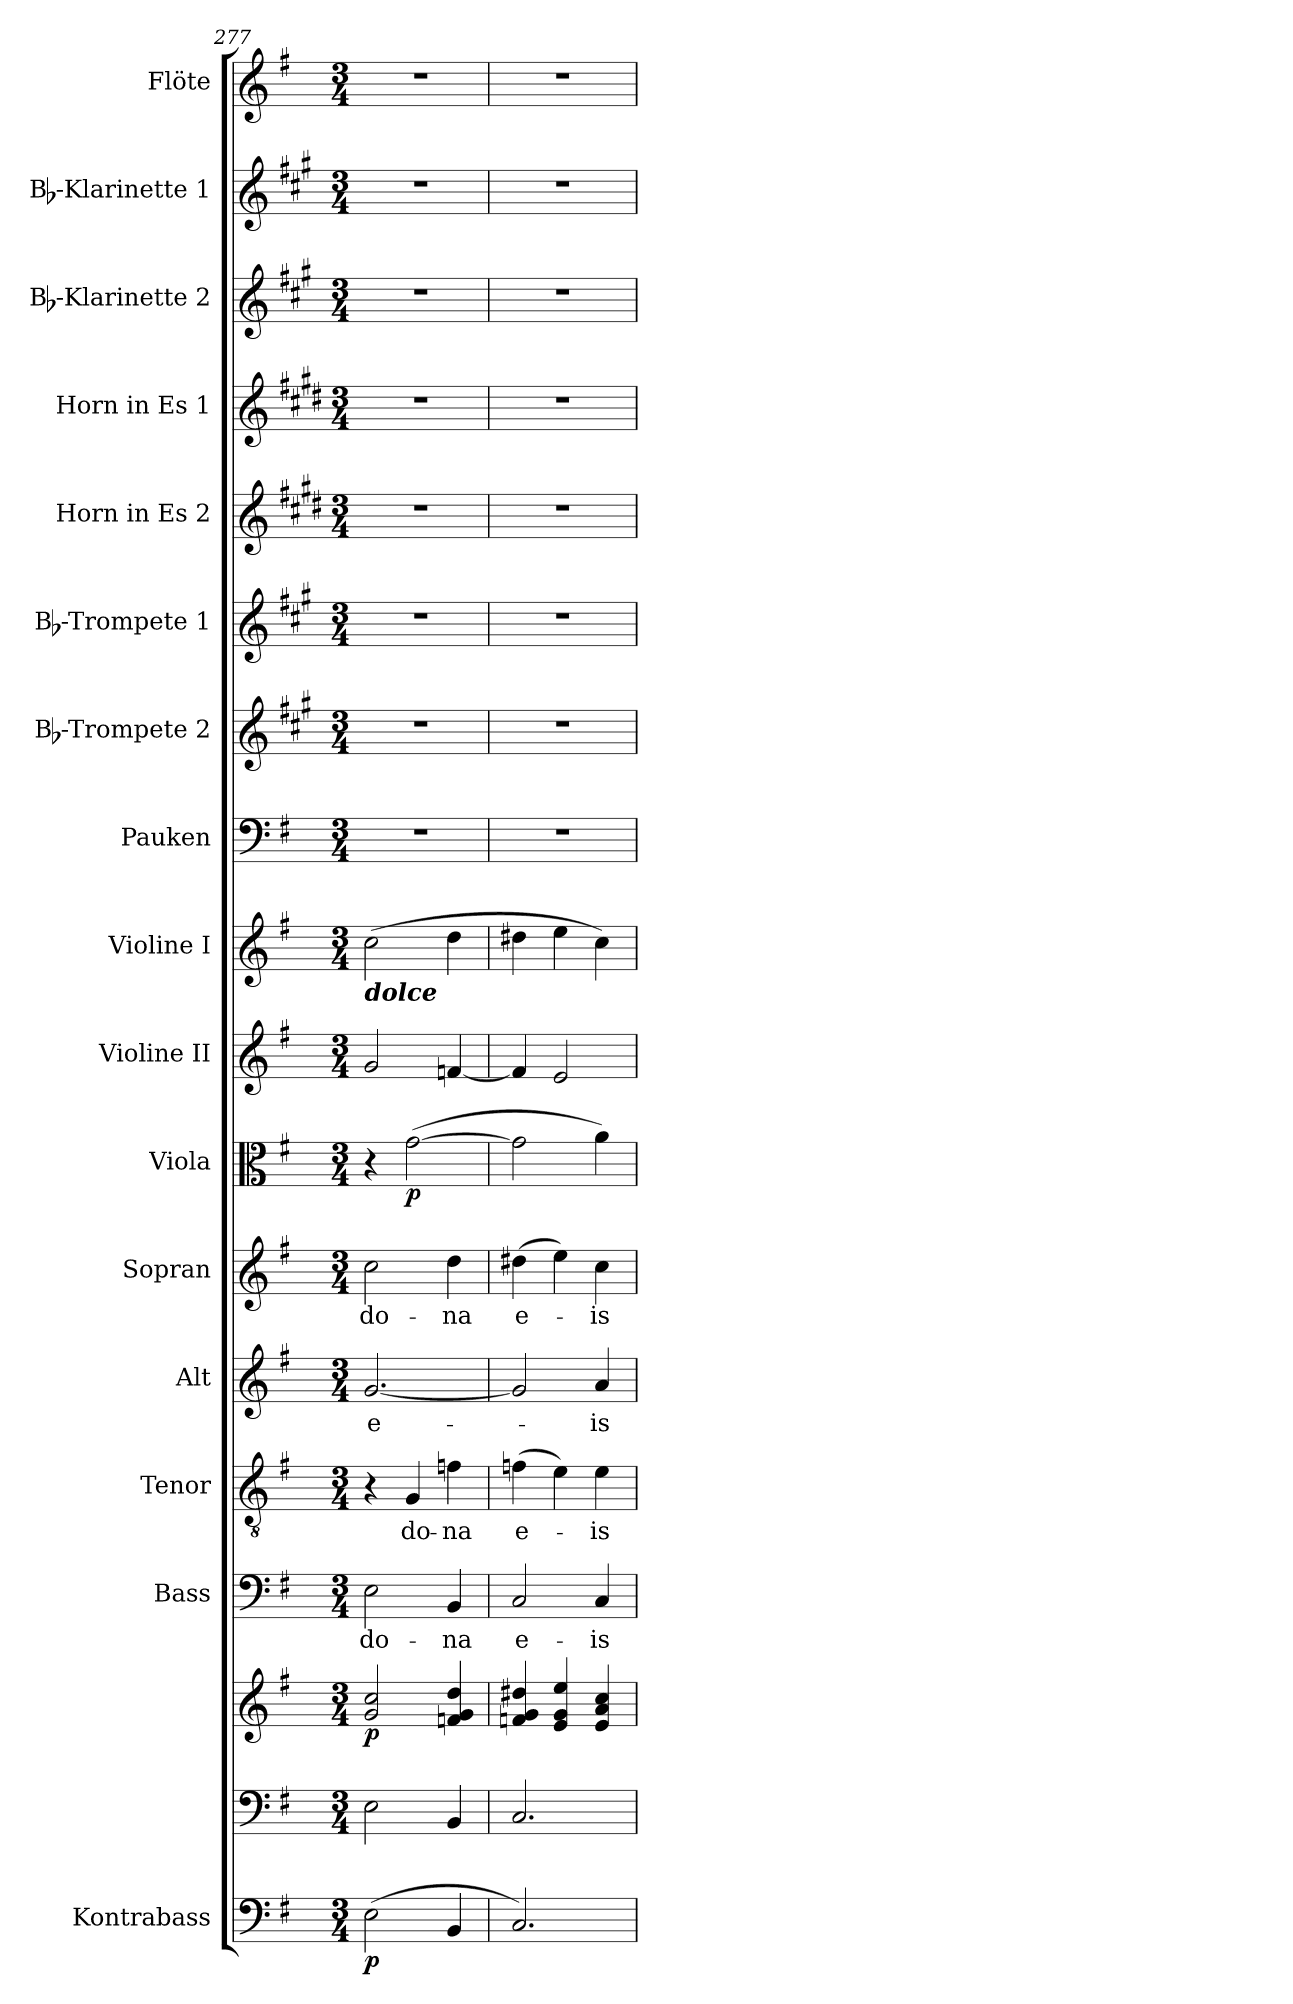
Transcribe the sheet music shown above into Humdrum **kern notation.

**kern	**dynam	**kern	**kern	**dynam	**kern	**text	**kern	**text	**kern	**text	**kern	**text	**kern	**dynam	**kern	**kern	**kern	**kern	**kern	**kern	**kern	**kern	**kern	**kern
*part17	*part17	*part16	*part16	*part16	*part15	*part15	*part14	*part14	*part13	*part13	*part12	*part12	*part11	*part11	*part10	*part9	*part8	*part7	*part6	*part5	*part4	*part3	*part2	*part1
*staff18	*staff18	*staff17	*staff16	*staff16/17	*staff15	*staff15	*staff14	*staff14	*staff13	*staff13	*staff12	*staff12	*staff11	*staff11	*staff10	*staff9	*staff8	*staff7	*staff6	*staff5	*staff4	*staff3	*staff2	*staff1
*I"Kontrabass	*	*	*	*	*I"Bass	*	*I"Tenor	*	*I"Alt	*	*I"Sopran	*	*I"Viola	*	*I"Violine II	*I"Violine I	*I"Pauken	*I"Bb-Trompete 2	*I"Bb-Trompete 1	*I"Horn in Es 2	*I"Horn in Es 1	*I"Bb-Klarinette 2	*I"Bb-Klarinette 1	*I"Flöte
*I'Kb.	*	*	*	*	*I'B.	*	*I'T.	*	*I'A.	*	*I'S.	*	*I'Vla.	*	*I'Vl. II	*I'Vl. I	*I'Pk.	*I'Bb Trp. 2	*I'Bb Trp. 1	*	*	*I'Bb Kl. 2	*I'Bb Kl. 1	*I'Fl.
*clefF4	*	*clefF4	*clefG2	*	*clefF4	*	*clefGv2	*	*clefG2	*	*clefG2	*	*clefC3	*	*clefG2	*clefG2	*clefF4	*clefG2	*clefG2	*clefG2	*clefG2	*clefG2	*clefG2	*clefG2
*ITrd7c12	*	*	*	*	*	*	*	*	*	*	*	*	*	*	*	*	*	*ITrd1c2	*ITrd1c2	*ITrd5c9	*ITrd5c9	*ITrd1c2	*ITrd1c2	*
*k[f#]	*	*k[f#]	*k[f#]	*	*k[f#]	*	*k[f#]	*	*k[f#]	*	*k[f#]	*	*k[f#]	*	*k[f#]	*k[f#]	*k[f#]	*k[f#]	*k[f#]	*k[f#]	*k[f#]	*k[f#]	*k[f#]	*k[f#]
*G:	*	*G:	*G:	*	*G:	*	*G:	*	*G:	*	*G:	*	*G:	*	*G:	*G:	*G:	*G:	*G:	*G:	*G:	*G:	*G:	*G:
*M3/4	*	*M3/4	*M3/4	*	*M3/4	*	*M3/4	*	*M3/4	*	*M3/4	*	*M3/4	*	*M3/4	*M3/4	*M3/4	*M3/4	*M3/4	*M3/4	*M3/4	*M3/4	*M3/4	*M3/4
=277	=277	=277	=277	=277	=277	=277	=277	=277	=277	=277	=277	=277	=277	=277	=277	=277	=277	=277	=277	=277	=277	=277	=277	=277
!	!	!	!	!	!	!	!	!	!	!	!	!	!	!	!	!LO:TX:b:Bi:t=dolce	!	!	!	!	!	!	!	!
!	!LO:DY:b	!	!	!LO:DY:b	!	!LO:LY:b	!	!	!	!LO:LY:b	!	!LO:LY:b	!	!	!	!	!	!	!	!	!	!	!	!
(>2EE\	p	2E\	2g/ 2cc/	p	2E\	do-	4r	.	[2.g/	e-	2cc\	do-	4r	.	2g/	(>2cc\	2.r	2.r	2.r	2.r	2.r	2.r	2.r	2.r
!	!	!	!	!	!	!	!	!LO:LY:b	!	!	!	!	!	!LO:DY:b	!	!	!	!	!	!	!	!	!	!
.	.	.	.	.	.	.	4G/	do-	.	.	.	.	(>[2g\	p	.	.	.	.	.	.	.	.	.	.
!	!	!	!	!	!	!LO:LY:b	!	!LO:LY:b	!	!	!	!LO:LY:b	!	!	!	!	!	!	!	!	!	!	!	!
4BBB/	.	4BB/	4fn/ 4g/ 4dd/	.	4BB/	-na	4fn\	-na	.	.	4dd\	-na	.	.	[4fn/	4dd\	.	.	.	.	.	.	.	.
=278	=278	=278	=278	=278	=278	=278	=278	=278	=278	=278	=278	=278	=278	=278	=278	=278	=278	=278	=278	=278	=278	=278	=278	=278
!	!	!	!	!	!	!LO:LY:b	!	!LO:LY:b	!	!	!	!LO:LY:b	!	!	!	!	!	!	!	!	!	!	!	!
2.CC/)	.	2.C/	4fn/ 4g/ 4dd#X/	.	2C/	e-	(>4fn\	e-	2g/]	.	(>4dd#X\	e-	2g\]	.	4f/]	4dd#X\	2.r	2.r	2.r	2.r	2.r	2.r	2.r	2.r
.	.	.	4e/ 4g/ 4ee/	.	.	.	4e\)	.	.	.	4ee\)	.	.	.	2e/	4ee\	.	.	.	.	.	.	.	.
!	!	!	!	!	!	!LO:LY:b	!	!LO:LY:b	!	!LO:LY:b	!	!LO:LY:b	!	!	!	!	!	!	!	!	!	!	!	!
.	.	.	4e/ 4a/ 4cc/	.	4C/	-is	4e\	-is	4a/	-is	4cc\	-is	4a\)	.	.	4cc\)	.	.	.	.	.	.	.	.
=	=	=	=	=	=	=	=	=	=	=	=	=	=	=	=	=	=	=	=	=	=	=	=	=
*-	*-	*-	*-	*-	*-	*-	*-	*-	*-	*-	*-	*-	*-	*-	*-	*-	*-	*-	*-	*-	*-	*-	*-	*-
